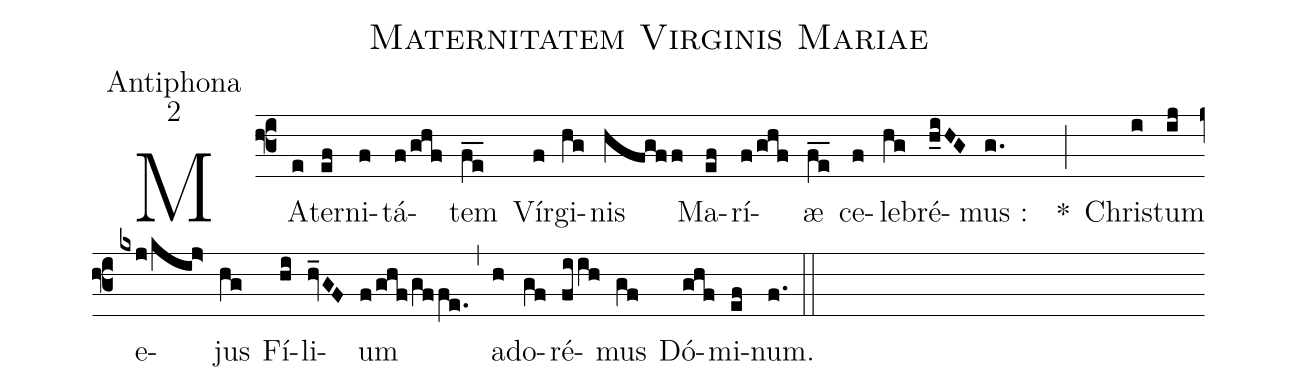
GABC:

name:Maternitatem Virginis Mariae;
office-part:Antiphona;
mode:2;
%%
(f3) MA(e)ter(ef)ni(f)tá(f/ghf)tem(fe__) Vír(f)gi(hg)nis(hfgff) Ma(ef)rí(f/ghf)æ(fe__) ce(f)le(hg)bré(h_iHG)mus : (g.) *(;) Chri(i)stum(ij) e(kxj/kij>)jus(hg) Fí(hi)li(hv_GF)um(f/ghf/gffe.) (,) ad(h)o(gf)ré(fiih)mus(gf) Dó(ghf)mi(ef)num.(f.) (::)
